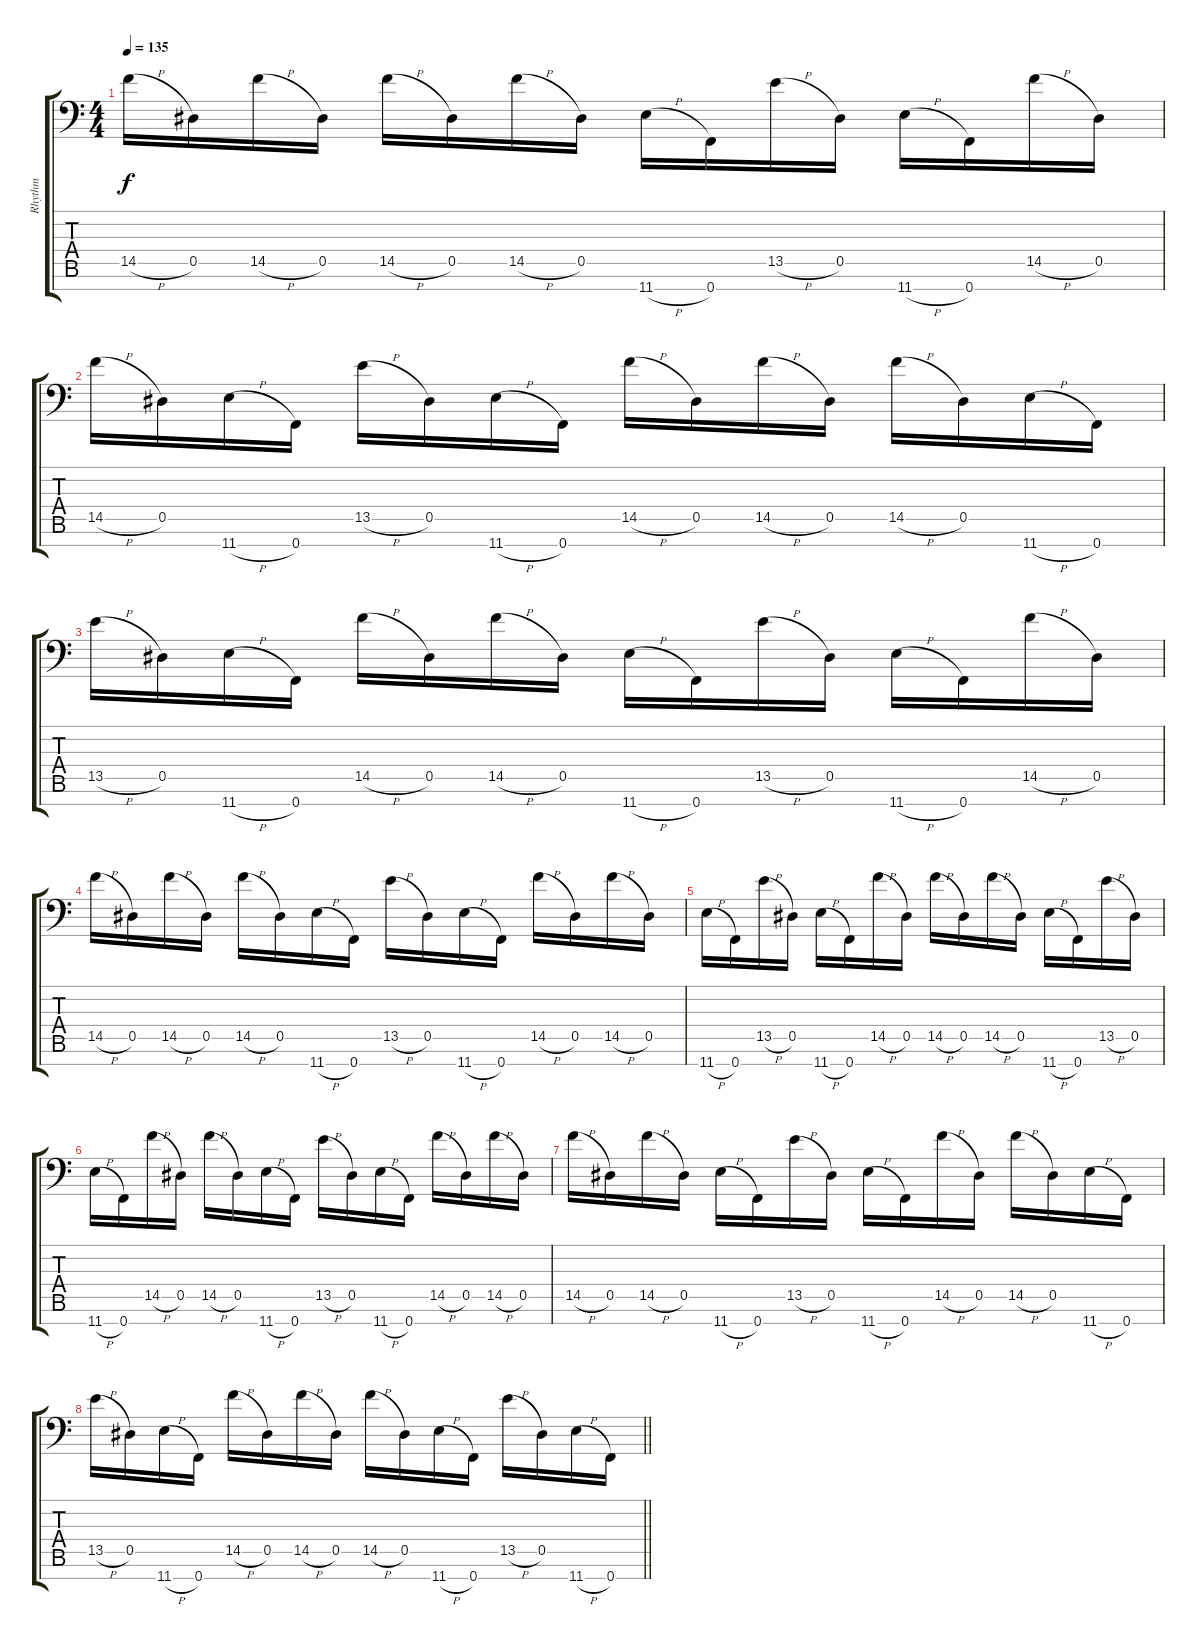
\track ("Rhythm" "Rhythm") {instrument distortionguitar}
\staff {score tabs}
\tuning (Bb3 F3 Db3 Ab2 Eb2 Bb1 F1) {hide}
\ts (4 4)
\tempo 135
\clef f4
\ks c
14.5{h}.16{dy f} 0.5.16 14.5{h}.16 0.5.16 14.5{h}.16 0.5.16 14.5{h}.16 0.5.16 11.7{h}.16 0.7.16 13.5{h}.16 0.5.16 11.7{h}.16 0.7.16 14.5{h}.16 0.5.16 |
14.5{h}.16 0.5.16 11.7{h}.16 0.7.16 13.5{h}.16 0.5.16 11.7{h}.16 0.7.16 14.5{h}.16 0.5.16 14.5{h}.16 0.5.16 14.5{h}.16 0.5.16 11.7{h}.16 0.7.16 |
13.5{h}.16 0.5.16 11.7{h}.16 0.7.16 14.5{h}.16 0.5.16 14.5{h}.16 0.5.16 11.7{h}.16 0.7.16 13.5{h}.16 0.5.16 11.7{h}.16 0.7.16 14.5{h}.16 0.5.16 |
14.5{h}.16 0.5.16 14.5{h}.16 0.5.16 14.5{h}.16 0.5.16 11.7{h}.16 0.7.16 13.5{h}.16 0.5.16 11.7{h}.16 0.7.16 14.5{h}.16 0.5.16 14.5{h}.16 0.5.16 |
11.7{h}.16 0.7.16 13.5{h}.16 0.5.16 11.7{h}.16 0.7.16 14.5{h}.16 0.5.16 14.5{h}.16 0.5.16 14.5{h}.16 0.5.16 11.7{h}.16 0.7.16 13.5{h}.16 0.5.16 |
11.7{h}.16 0.7.16 14.5{h}.16 0.5.16 14.5{h}.16 0.5.16 11.7{h}.16 0.7.16 13.5{h}.16 0.5.16 11.7{h}.16 0.7.16 14.5{h}.16 0.5.16 14.5{h}.16 0.5.16 |
14.5{h}.16 0.5.16 14.5{h}.16 0.5.16 11.7{h}.16 0.7.16 13.5{h}.16 0.5.16 11.7{h}.16 0.7.16 14.5{h}.16 0.5.16 14.5{h}.16 0.5.16 11.7{h}.16 0.7.16 |
\barLineRight lightlight
13.5{h}.16 0.5.16 11.7{h}.16 0.7.16 14.5{h}.16 0.5.16 14.5{h}.16 0.5.16 14.5{h}.16 0.5.16 11.7{h}.16 0.7.16 13.5{h}.16 0.5.16 11.7{h}.16 0.7.16
